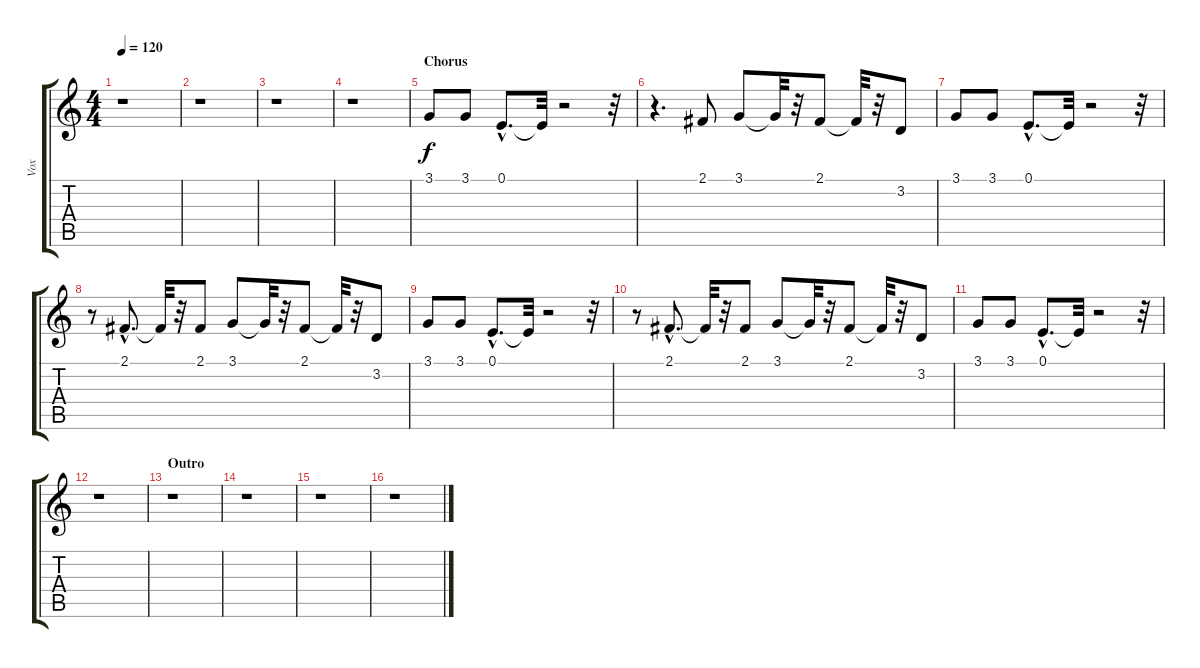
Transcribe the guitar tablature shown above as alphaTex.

\track ("Vox" "Vox") {instrument lead1square}
\staff {score tabs}
\tuning (E4 B3 G3 D3 A2 E2) {hide}
\ts (4 4)
\tempo 120
\clef g2
\ks c
r.1{dy f} |
r.1 |
r.1 |
r.1 |
\section ("" "Chorus")
3.1.8 3.1.8 0.1{hac}.8{d} 0.1{t}.32 r.2 r.32 |
r.4{d} 2.1.8 3.1.8 3.1{t}.32 r.32 2.1.8 2.1{t}.32 r.32 3.2.8 |
3.1.8 3.1.8 0.1{hac}.8{d} 0.1{t}.32 r.2 r.32 |
r.8 2.1{hac}.8{d} 2.1{t}.32 r.32 2.1.8 3.1.8 3.1{t}.32 r.32 2.1.8 2.1{t}.32 r.32 3.2.8 |
3.1.8 3.1.8 0.1{hac}.8{d} 0.1{t}.32 r.2 r.32 |
r.8 2.1{hac}.8{d} 2.1{t}.32 r.32 2.1.8 3.1.8 3.1{t}.32 r.32 2.1.8 2.1{t}.32 r.32 3.2.8 |
3.1.8 3.1.8 0.1{hac}.8{d} 0.1{t}.32 r.2 r.32 |
r.1 |
\section ("" "Outro")
r.1 |
r.1 |
r.1 |
r.1
